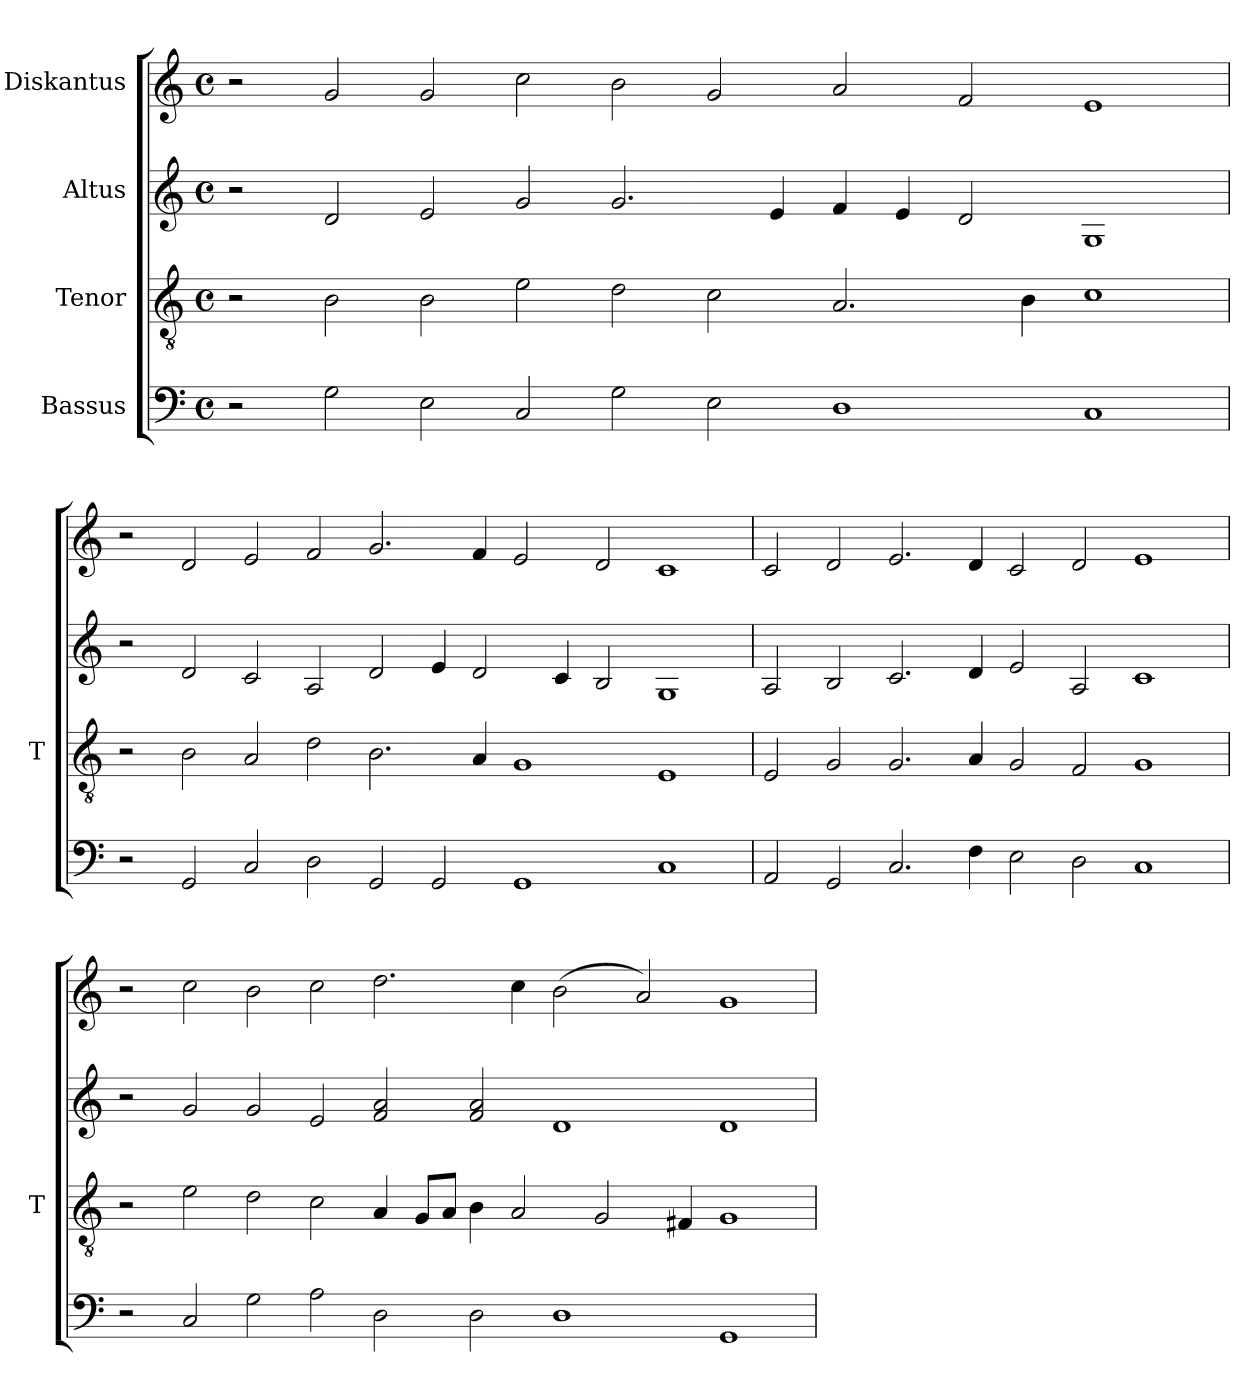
**kern	**kern	**kern	**kern
*part4	*part3	*part2	*part1
*staff4	*staff3	*staff2	*staff1
*I"Bassus	*I"Tenor	*I"Altus	*I"Diskantus
*	*I'T	*	*
*clefF4	*clefGv2	*clefG2	*clefG2
*k[]	*k[]	*k[]	*k[]
*M2/2	*M2/2	*M2/2	*M2/2
*met(c)	*met(c)	*met(c)	*met(c)
=	=	=	=
2r	2r	2r	2r
2G	2B	2d	2g
2E	2B	2e	2g
2C	2e	2g	2cc
2G	2d	2.g	2b
2E	2c	.	2g
.	.	4e	.
1D	2.A	4f	2a
.	.	4e	.
.	.	2d	2f
.	4B	.	.
1C	1c	1G	1e
=	=	=	=
2r	2r	2r	2r
2GG	2B	2d	2d
2C	2A	2c	2e
2D	2d	2A	2f
2GG	2.B	2d	2.g
2GG	.	4e	.
.	4A	2d	4f
1GG	1G	.	2e
.	.	4c	.
.	.	2B	2d
1C	1E	1G	1c
=	=	=	=
2AA	2E	2A	2c
2GG	2G	2B	2d
2.C	2.G	2.c	2.e
4F	4A	4d	4d
2E	2G	2e	2c
2D	2F	2A	2d
1C	1G	1c	1e
=	=	=	=
2r	2r	2r	2r
2C	2e	2g	2cc
2G	2d	2g	2b
2A	2c	2e	2cc
2D	4A	2f 2a	2.dd
.	8GL	.	.
.	8AJ	.	.
2D	4B	2f 2a	.
.	2A	.	4cc
1D	.	1d	(2b
.	2G	.	.
.	.	.	2a)
.	4F#X	.	.
1GG	1G	1d	1g
=	=	=	=
*-	*-	*-	*-
